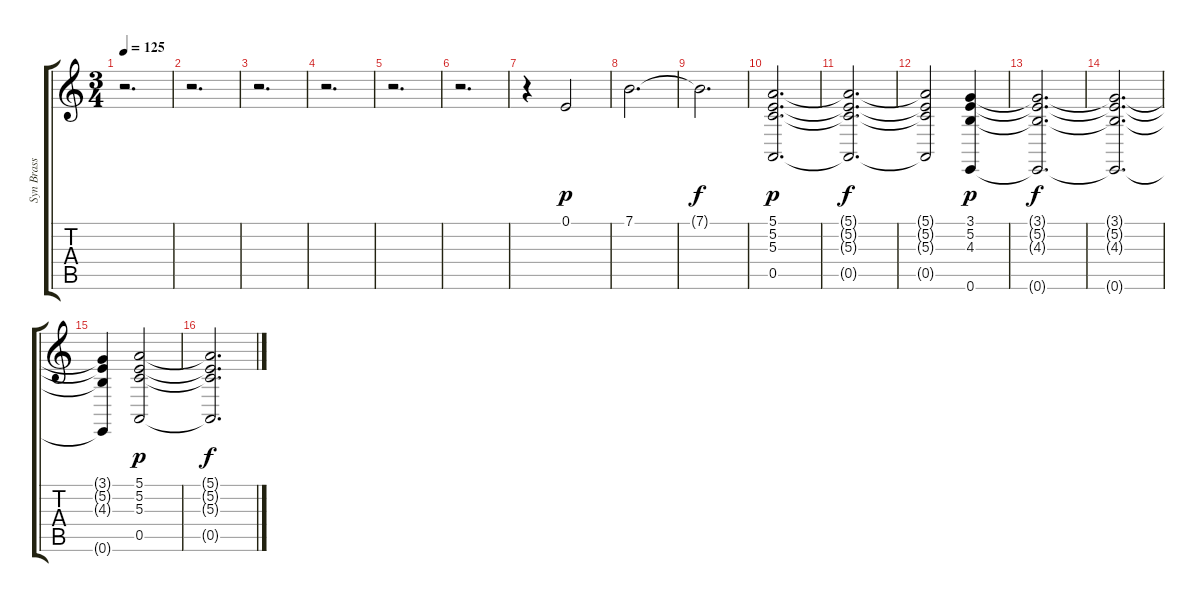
\track ("Syn Brass" "Syn Brass") {instrument synthstrings1}
\staff {score tabs}
\tuning (E4 B3 G3 D3 A2 E2) {hide}
\ts (3 4)
\tempo 125
\clef g2
\ks c
r.2{d dy f} |
r.2{d} |
r.2{d} |
r.2{d} |
r.2{d} |
r.2{d} |
r.4 0.1.2{dy p} |
7.1.2{d} |
7.1{t}.2{d dy f} |
(5.1 5.2 5.3 0.5).2{d dy p} |
(5.1{t} 5.2{t} 5.3{t} 0.5{t}).2{d dy f} |
(5.1{t} 5.2{t} 5.3{t} 0.5{t}).2 (3.1 5.2 4.3 0.6).4{dy p} |
(3.1{t} 5.2{t} 4.3{t} 0.6{t}).2{d dy f} |
(3.1{t} 5.2{t} 4.3{t} 0.6{t}).2{d} |
(3.1{t} 5.2{t} 4.3{t} 0.6{t}).4 (5.1 5.2 5.3 0.5).2{dy p} |
(5.1{t} 5.2{t} 5.3{t} 0.5{t}).2{d dy f}
